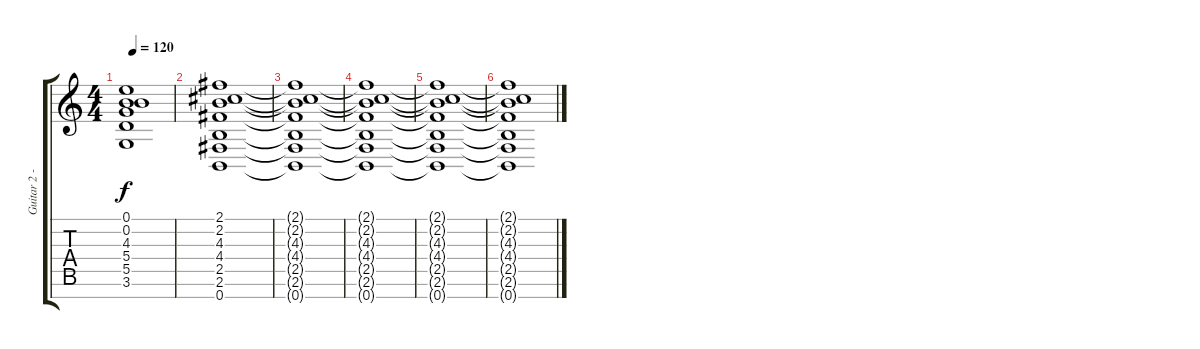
\track ("Guitar 2 - Petrucci" "Guitar 2 -") {instrument distortionguitar}
\staff {score tabs}
\tuning (E4 B3 G3 D3 A2 E2 B1) {hide}
\ts (4 4)
\tempo 120
\clef g2
\ks c
(0.1{t} 0.2{t} 4.3{t} 5.4{t} 5.5{t} 3.6{t}).1{dy f} |
(2.1 2.2 4.3 4.4 2.5 2.6 0.7).1 |
(2.1{t} 2.2{t} 4.3{t} 4.4{t} 2.5{t} 2.6{t} 0.7{t}).1 |
(2.1{t} 2.2{t} 4.3{t} 4.4{t} 2.5{t} 2.6{t} 0.7{t}).1 |
(2.1{t} 2.2{t} 4.3{t} 4.4{t} 2.5{t} 2.6{t} 0.7{t}).1 |
(2.1{t} 2.2{t} 4.3{t} 4.4{t} 2.5{t} 2.6{t} 0.7{t}).1
